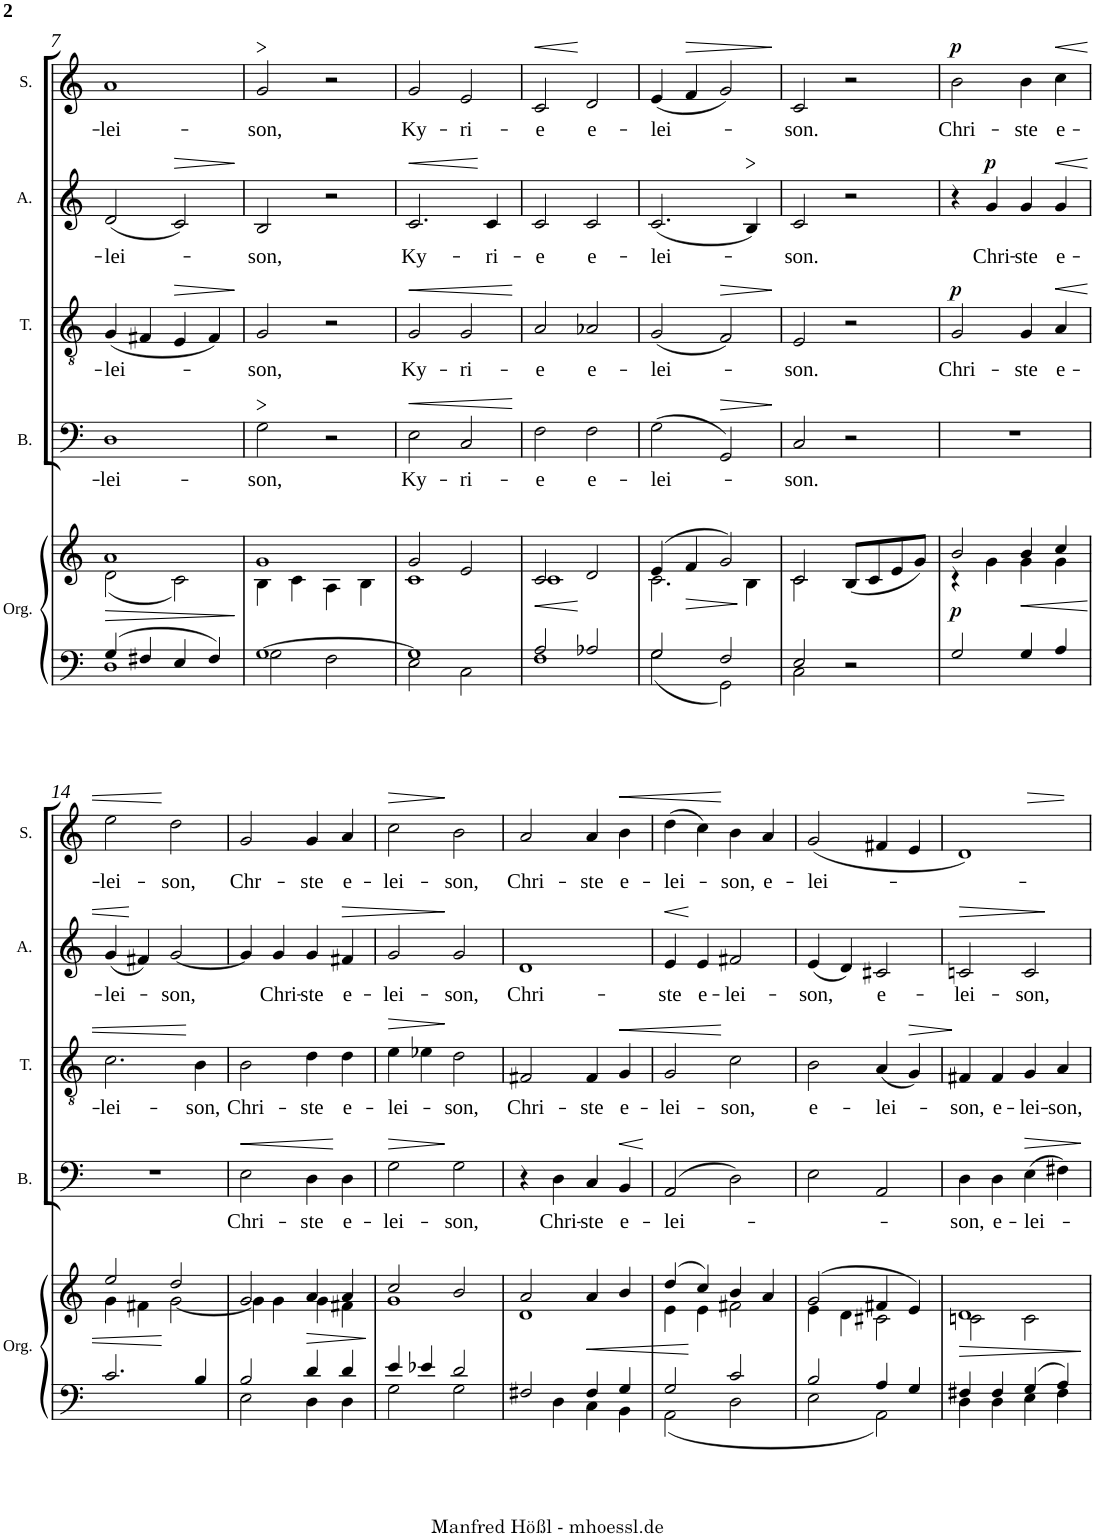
**kern	**kern	**dynam	**kern	**text	**dynam	**kern	**text	**dynam	**kern	**text	**dynam	**kern	**text	**dynam
*part5	*part5	*part5	*part4	*part4	*part4	*part3	*part3	*part3	*part2	*part2	*part2	*part1	*part1	*part1
*staff6	*staff5	*staff5/6	*staff4	*staff4	*staff4	*staff3	*staff3	*staff3	*staff2	*staff2	*staff2	*staff1	*staff1	*staff1
*I"Organ	*	*	*I"Bass	*	*	*I"Tenor	*	*	*I"Alto	*	*	*I"Soprano	*	*
*I'Org.	*	*	*I'B.	*	*	*I'T.	*	*	*I'A.	*	*	*I'S.	*	*
!!LO:PB:g=z
*clefF4	*clefG2	*	*clefF4	*	*	*clefGv2	*	*	*clefG2	*	*	*clefG2	*	*
*k[]	*k[]	*	*k[]	*	*	*k[]	*	*	*k[]	*	*	*k[]	*	*
*M4/4	*M4/4	*	*M4/4	*	*	*M4/4	*	*	*M4/4	*	*	*M4/4	*	*
*met(c)	*met(c)	*	*met(c)	*	*	*met(c)	*	*	*met(c)	*	*	*met(c)	*	*
=7	=7	=7	=7	=7	=7	=7	=7	=7	=7	=7	=7	=7	=7	=7
*^	*	*	*	*	*	*	*	*	*	*	*	*	*	*
!	!	!	!LO:HP:b	!	!LO:LY:b	!	!	!LO:LY:b	!	!	!LO:LY:b	!	!	!LO:LY:b	!
*	*	*^	*	*	*	*	*	*	*	*	*	*	*	*	*
4G/	1D	1a	(<2d\	>	1D	-lei-	.	(<4G/	-lei-	.	(<2d/	-lei-	.	1a	-lei-	.
4F#X/	.	.	.	.	.	.	.	4F#X/	.	.	.	.	.	.	.	.
!	!	!	!	!	!	!	!	!	!	!LO:HP:b	!	!	!LO:HP:b	!	!	!
4E/	.	.	2c\)	.	.	.	.	4E/	.	>	2c/)	.	>	.	.	.
4F#/	.	.	.	.	.	.	.	4F#/)	.	.	.	.	.	.	.	.
=8	=8	=8	=8	=8	=8	=8	=8	=8	=8	=8	=8	=8	=8	=8	=8	=8
!	!	!	!	!	!	!LO:LY:b	!LO:HP:b	!	!LO:LY:b	!	!	!LO:LY:b	!	!	!LO:LY:b	!LO:HP:b
[>1G	2G\	1g	4B\	.	2G\	-son,	>	2G/	-son,	.	2B/	-son,	.	2g/	-son,	>
.	.	.	4c\	.	.	.	.	.	.	.	.	.	.	.	.	.
.	2F\	.	4A\	.	2r	.	.	2r	.	.	2r	.	.	2r	.	.
.	.	.	4B\	.	.	.	.	.	.	.	.	.	.	.	.	.
=9	=9	=9	=9	=9	=9	=9	=9	=9	=9	=9	=9	=9	=9	=9	=9	=9
!	!	!	!	!	!	!LO:LY:b	!LO:HP:b	!	!LO:LY:b	!LO:HP:b	!	!LO:LY:b	!LO:HP:b	!	!LO:LY:b	!
1G]	2E\	2g/	1c	.	2E\	Ky-	<	2G/	Ky-	<	2.c/	Ky-	<	2g/	Ky-	.
!	!	!	!	!	!	!LO:LY:b	!	!	!LO:LY:b	!	!	!	!	!	!LO:LY:b	!
.	2C\	2e/	.	.	2C/	-ri-	.	2G/	-ri-	.	.	.	.	2e/	-ri-	.
!	!	!	!	!	!	!	!	!	!	!	!	!LO:LY:b	!	!	!	!
.	.	.	.	.	.	.	.	.	.	.	4c/	-ri-	]	.	.	.
*v	*v	*	*	*	*	*	*	*	*	*	*	*	*	*	*	*
*	*v	*v	*	*	*	*	*	*	*	*	*	*	*	*	*
.	.	.	.	.	]	.	.	]	.	.	.	.	.	.
=10	=10	=10	=10	=10	=10	=10	=10	=10	=10	=10	=10	=10	=10	=10
*^	*	*	*	*	*	*	*	*	*	*	*	*	*	*
!	!	!	!LO:HP:b	!	!LO:LY:b	!	!	!LO:LY:b	!	!	!LO:LY:b	!	!	!LO:LY:b	!LO:HP:b
*	*	*^	*	*	*	*	*	*	*	*	*	*	*	*	*
2A/	1F	2c/	1c	<	2F\	-e	.	2A/	-e	.	2c/	-e	.	2c/	-e	<
!	!	!	!	!	!	!LO:LY:b	!	!	!LO:LY:b	!	!	!LO:LY:b	!	!	!LO:LY:b	!
2A-X/	.	2d/	.	]	2F\	e-	.	2A-X/	e-	.	2c/	e-	.	2d/	e-	]
=11	=11	=11	=11	=11	=11	=11	=11	=11	=11	=11	=11	=11	=11	=11	=11	=11
!	!	!	!	!	!	!LO:LY:b	!	!	!LO:LY:b	!	!	!LO:LY:b	!	!	!LO:LY:b	!
2G/	2G\	(4e/	2.c\	.	(>2G\	-lei-	.	(<2G/	-lei-	.	(<2.c/	-lei-	.	(<4e/	-lei-	.
!	!	!	!	!LO:HP:b	!	!	!	!	!	!	!	!	!	!	!	!LO:HP:b
.	.	4f/	.	>	.	.	.	.	.	.	.	.	.	4f/	.	>
!	!	!	!	!	!	!	!LO:HP:b	!	!	!LO:HP:b	!	!	!	!	!	!
2F/	2GG\	2g/)	.	.	2GG/)	.	>	2F/)	.	>	.	.	.	2g/)	.	.
!	!	!	!	!	!	!	!	!	!	!	!	!	!LO:HP:n=1:b	!	!	!
.	.	.	4B\	[	.	.	.	.	.	.	4B/)	.	[ >	.	.	.
*v	*v	*	*	*	*	*	*	*	*	*	*	*	*	*	*	*
*	*v	*v	*	*	*	*	*	*	*	*	*	*	*	*	*
.	.	.	.	.	[	.	.	[	.	.	.	.	.	[
=12	=12	=12	=12	=12	=12	=12	=12	=12	=12	=12	=12	=12	=12	=12
*^	*^	*	*	*	*	*	*	*	*	*	*	*	*	*
!	!	!	!	!	!	!LO:LY:b	!	!	!LO:LY:b	!	!	!LO:LY:b	!	!	!LO:LY:b	!
2E/	2C\	2c/	2c\	.	2C/	-son.	.	2E/	-son.	.	2c/	-son.	.	2c/	-son.	.
2r	2ryy	(<8B/L	2ryy	.	2r	.	.	2r	.	.	2r	.	.	2r	.	.
.	.	8c/	.	.	.	.	.	.	.	.	.	.	.	.	.	.
.	.	8e/	.	.	.	.	.	.	.	.	.	.	.	.	.	.
.	.	8g/J)	.	.	.	.	.	.	.	.	.	.	.	.	.	.
*v	*v	*	*	*	*	*	*	*	*	*	*	*	*	*	*	*
=13	=13	=13	=13	=13	=13	=13	=13	=13	=13	=13	=13	=13	=13	=13	=13
!	!	!	!LO:DY:b	!	!	!	!	!LO:LY:b	!LO:DY:a	!	!	!	!	!LO:LY:b	!LO:DY:a
2G/	2b/	4r	p	1r	.	.	2G/	Chri-	p	4r	.	.	2b\	Chri-	p
!	!	!	!	!	!	!	!	!	!	!	!LO:LY:b	!LO:DY:a	!	!	!
.	.	4g\	.	.	.	.	.	.	.	4g/	Chri-	p	.	.	.
!	!	!	!LO:HP:b	!	!	!	!	!LO:LY:b	!	!	!LO:LY:b	!	!	!LO:LY:b	!
4G/	4b/	4g\	<	.	.	.	4G/	-ste	.	4g/	-ste	.	4b\	-ste	.
!	!	!	!	!	!	!	!	!LO:LY:b	!LO:HP:b	!	!LO:LY:b	!LO:HP:b	!	!LO:LY:b	!LO:HP:b
4A/	4cc/	4g\	.	.	.	.	4A/	e-	<	4g/	e-	<	4cc\	e-	<
!!LO:LB:g=z
=14	=14	=14	=14	=14	=14	=14	=14	=14	=14	=14	=14	=14	=14	=14	=14
!	!	!	!	!	!	!	!	!LO:LY:b	!	!	!LO:LY:b	!	!	!LO:LY:b	!
2.c/	2ee/	4g\	.	1r	.	.	2.c\	-lei-	.	(<4g/	-lei-	.	2ee\	-lei-	.
.	.	4f#X\	.	.	.	.	.	.	.	4f#X/)	.	]	.	.	.
!	!	!	!	!	!	!	!	!	!	!	!LO:LY:b	!	!	!LO:LY:b	!
.	2dd/	[<2g\	]	.	.	.	.	.	.	[2g/	-son,	.	2dd\	-son,	]
!	!	!	!	!	!	!	!	!LO:LY:b	!	!	!	!	!	!	!
4B/	.	.	.	.	.	.	4B\	-son,	]	.	.	.	.	.	.
=15	=15	=15	=15	=15	=15	=15	=15	=15	=15	=15	=15	=15	=15	=15	=15
*^	*	*	*	*	*	*	*	*	*	*	*	*	*	*	*
!	!	!	!	!	!	!LO:LY:b	!LO:HP:b	!	!LO:LY:b	!	!	!	!	!	!LO:LY:b	!
2B/	2E\	2g/	4g\]	.	2E\	Chri-	<	2B\	Chri-	.	4g/]	.	.	2g/	Chr-	.
!	!	!	!	!	!	!	!	!	!	!	!	!LO:LY:b	!	!	!	!
.	.	.	4g\	.	.	.	.	.	.	.	4g/	Chri-	.	.	.	.
!	!	!	!	!LO:HP:b	!	!LO:LY:b	!	!	!LO:LY:b	!	!	!LO:LY:b	!	!	!LO:LY:b	!
4d/	4D\	4a/	4g\	>	4D\	-ste	.	4d\	-ste	.	4g/	-ste	.	4g/	-ste	.
!	!	!	!	!	!	!LO:LY:b	!	!	!LO:LY:b	!	!	!LO:LY:b	!LO:HP:b	!	!LO:LY:b	!
4d/	4D\	4a/	4f#X\	.	4D\	e-	]	4d\	e-	.	4f#X/	e-	>	4a/	e-	.
*v	*v	*	*	*	*	*	*	*	*	*	*	*	*	*	*	*
*	*v	*v	*	*	*	*	*	*	*	*	*	*	*	*	*
.	.	[	.	.	.	.	.	.	.	.	.	.	.	.
=16	=16	=16	=16	=16	=16	=16	=16	=16	=16	=16	=16	=16	=16	=16
*^	*^	*	*	*	*	*	*	*	*	*	*	*	*	*
!	!	!	!	!	!	!LO:LY:b	!LO:HP:b	!	!LO:LY:b	!LO:HP:b	!	!LO:LY:b	!	!	!LO:LY:b	!LO:HP:b
4e/	2G\	2cc/	1g	.	2G\	-lei-	>	4e\	-lei-	>	2g/	-lei-	.	2cc\	-lei-	>
4e-X/	.	.	.	.	.	.	.	4e-X\	.	.	.	.	.	.	.	.
!	!	!	!	!	!	!LO:LY:b	!	!	!LO:LY:b	!	!	!LO:LY:b	!	!	!LO:LY:b	!
2d/	2G\	2b/	.	.	2G\	-son,	[	2d\	-son,	[	2g/	-son,	[	2b\	-son,	[
=17	=17	=17	=17	=17	=17	=17	=17	=17	=17	=17	=17	=17	=17	=17	=17	=17
!	!	!	!	!	!	!	!	!	!LO:LY:b	!	!	!LO:LY:b	!	!	!LO:LY:b	!
2F#X/	4ryy	2a/	1d	.	4r	.	.	2F#X/	Chri-	.	1d	Chri-	.	2a/	Chri-	.
!	!	!	!	!	!	!LO:LY:b	!	!	!	!	!	!	!	!	!	!
.	4D\	.	.	.	4D\	Chri-	.	.	.	.	.	.	.	.	.	.
!	!	!	!	!LO:HP:b	!	!LO:LY:b	!	!	!LO:LY:b	!	!	!	!	!	!LO:LY:b	!
4F#/	4C\	4a/	.	<	4C/	-ste	.	4F#/	-ste	.	.	.	.	4a/	-ste	.
!	!	!	!	!	!	!LO:LY:b	!LO:HP:b	!	!LO:LY:b	!LO:HP:b	!	!	!	!	!LO:LY:b	!
4G/	4BB\	4b/	.	.	4BB/	e-	<	4G/	e-	<	.	.	.	4b\	e-	.
*v	*v	*	*	*	*	*	*	*	*	*	*	*	*	*	*	*
*	*v	*v	*	*	*	*	*	*	*	*	*	*	*	*	*
.	.	.	.	.	]	.	.	.	.	.	.	.	.	.
=18	=18	=18	=18	=18	=18	=18	=18	=18	=18	=18	=18	=18	=18	=18
*^	*^	*	*	*	*	*	*	*	*	*	*	*	*	*
!	!	!	!	!	!	!LO:LY:b	!	!	!LO:LY:b	!	!	!LO:LY:b	!LO:HP:b	!	!LO:LY:b	!
2G/	2AA\	(4dd/	4e\	.	(2AA/	-lei-	.	2G/	-lei-	.	4e/	-ste	<	(>4dd\	-lei-	.
!	!	!	!	!	!	!	!	!	!	!	!	!LO:LY:b	!	!	!	!
.	.	4cc/)	4e\	]	.	.	.	.	.	.	4e/	e-	]	4cc\)	.	.
!	!	!	!	!	!	!	!	!	!LO:LY:b	!	!	!LO:LY:b	!	!	!LO:LY:b	!
2c/	2D\	4b/	2f#X\	.	2D\)	.	.	2c\	-son,	]	2f#X/	-lei-	.	4b\	-son,	]
!	!	!	!	!	!	!	!	!	!	!	!	!	!	!	!LO:LY:b	!
.	.	4a/	.	.	.	.	.	.	.	.	.	.	.	4a/	e-	.
=19	=19	=19	=19	=19	=19	=19	=19	=19	=19	=19	=19	=19	=19	=19	=19	=19
!	!	!	!	!	!	!	!	!	!LO:LY:b	!	!	!LO:LY:b	!	!	!LO:LY:b	!
2B/	2E\	(2g/	4e\	.	2E\	.	.	2B\	e-	.	(<4e/	-son,	.	(<2g/	-lei-	.
.	.	.	4d\	.	.	.	.	.	.	.	4d/)	.	.	.	.	.
!	!	!	!	!	!	!	!	!	!LO:LY:b	!	!	!LO:LY:b	!	!	!	!
4A/	2AA\	4f#X/	2c#X\	.	2AA/	.	.	(<4A/	-lei-	.	2c#X/	e-	.	4f#X/	.	.
4G/	.	4e/)	.	.	.	.	.	4G/)	.	.	.	.	.	4e/	.	.
=20	=20	=20	=20	=20	=20	=20	=20	=20	=20	=20	=20	=20	=20	=20	=20	=20
!	!	!	!	!	!	!LO:LY:b	!	!	!LO:LY:b	!	!	!LO:LY:b	!	!	!	!
4F#X/	4D\	1d	2cn\	.	4D\	-son,	.	4F#X/	-son,	.	2cn/	-lei-	.	1d)	.	.
!	!	!	!	!	!	!LO:LY:b	!	!	!LO:LY:b	!	!	!	!	!	!	!
4F#/	4D\	.	.	.	4D\	e-	.	4F#/	e-	[	.	.	.	.	.	.
!	!	!	!	!	!	!LO:LY:b	!	!	!LO:LY:b	!	!	!LO:LY:b	!	!	!	!
4G/	4E\	.	2c\	.	(>4E\	-lei-	.	4G/	-lei-	.	2c/	-son,	.	.	.	.
!	!	!	!	!	!	!	!	!	!LO:LY:b	!	!	!	!	!	!	!
4A/	4F#\	.	.	.	4F#X\)	.	.	4A/	-son,	.	.	.	.	.	.	.
*v	*v	*	*	*	*	*	*	*	*	*	*	*	*	*	*	*
*	*v	*v	*	*	*	*	*	*	*	*	*	*	*	*	*
.	.	[	.	.	[	.	.	.	.	.	[	.	.	.
=	=	=	=	=	=	=	=	=	=	=	=	=	=	=
*-	*-	*-	*-	*-	*-	*-	*-	*-	*-	*-	*-	*-	*-	*-
